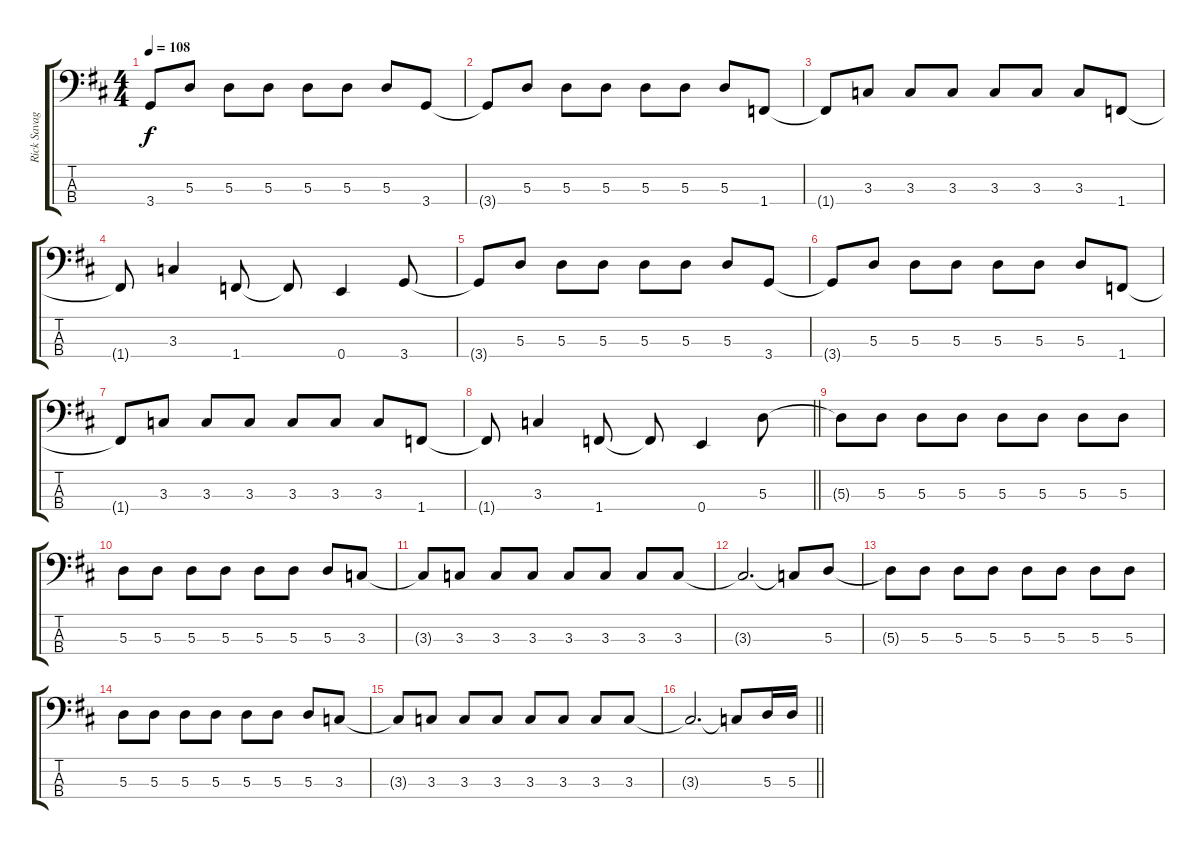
\track ("Rick Savage" "Rick Savag") {instrument electricbasspick}
\staff {score tabs}
\tuning (G2 D2 A1 E1) {hide}
\ts (4 4)
\tempo 108
\clef f4
\ks d
3.4{t}.8{dy f} 5.3.8 5.3.8 5.3.8 5.3.8 5.3.8 5.3.8 3.4.8 |
3.4{t}.8 5.3.8 5.3.8 5.3.8 5.3.8 5.3.8 5.3.8 1.4.8 |
1.4{t}.8 3.3.8 3.3.8 3.3.8 3.3.8 3.3.8 3.3.8 1.4.8 |
1.4{t}.8 3.3.4 1.4.8 1.4{t}.8 0.4.4 3.4.8 |
3.4{t}.8 5.3.8 5.3.8 5.3.8 5.3.8 5.3.8 5.3.8 3.4.8 |
3.4{t}.8 5.3.8 5.3.8 5.3.8 5.3.8 5.3.8 5.3.8 1.4.8 |
1.4{t}.8 3.3.8 3.3.8 3.3.8 3.3.8 3.3.8 3.3.8 1.4.8 |
\barLineRight lightlight
1.4{t}.8 3.3.4 1.4.8 1.4{t}.8 0.4.4 5.3.8 |
5.3{t}.8 5.3.8 5.3.8 5.3.8 5.3.8 5.3.8 5.3.8 5.3.8 |
5.3.8 5.3.8 5.3.8 5.3.8 5.3.8 5.3.8 5.3.8 3.3.8 |
3.3{t}.8 3.3.8 3.3.8 3.3.8 3.3.8 3.3.8 3.3.8 3.3.8 |
3.3{t}.2{d} 3.3{t}.8 5.3.8 |
5.3{t}.8 5.3.8 5.3.8 5.3.8 5.3.8 5.3.8 5.3.8 5.3.8 |
5.3.8 5.3.8 5.3.8 5.3.8 5.3.8 5.3.8 5.3.8 3.3.8 |
3.3{t}.8 3.3.8 3.3.8 3.3.8 3.3.8 3.3.8 3.3.8 3.3.8 |
\barLineRight lightlight
3.3{t}.2{d} 3.3{t}.8 5.3.16 5.3.16
